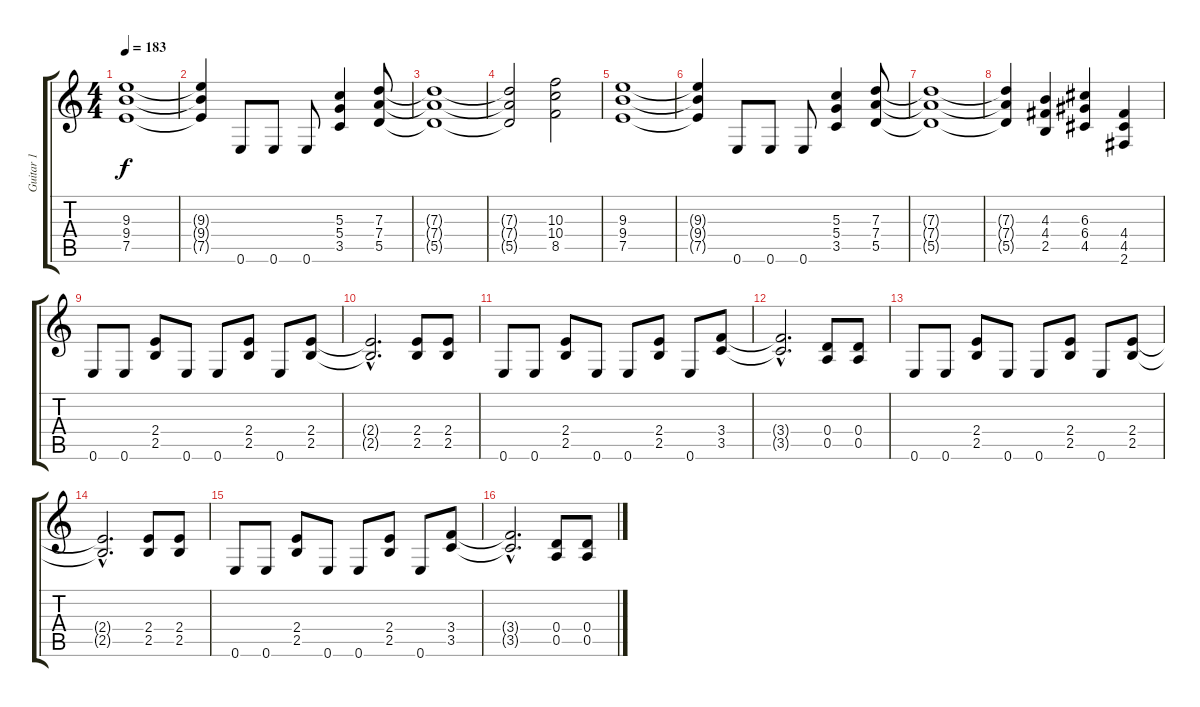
\track ("Guitar 1" "Guitar 1") {instrument distortionguitar}
\staff {score tabs}
\tuning (E4 B3 G3 D3 A2 E2) {hide}
\ts (4 4)
\tempo 183
\clef g2
\ks c
(9.3 9.4 7.5).1{dy f} |
(9.3{t} 9.4{t} 7.5{t}).4 0.6.8 0.6.8 0.6.8 (5.3 5.4 3.5).4 (7.3 7.4 5.5).8 |
(7.3{t} 7.4{t} 5.5{t}).1 |
(7.3{t} 7.4{t} 5.5{t}).2 (10.3 10.4 8.5).2 |
(9.3 9.4 7.5).1 |
(9.3{t} 9.4{t} 7.5{t}).4 0.6.8 0.6.8 0.6.8 (5.3 5.4 3.5).4 (7.3 7.4 5.5).8 |
(7.3{t} 7.4{t} 5.5{t}).1 |
(7.3{t} 7.4{t} 5.5{t}).4 (4.3 4.4 2.5).4 (6.3 6.4 4.5).4 (4.4 4.5 2.6).4 |
0.6.8 0.6.8 (2.4 2.5).8 0.6.8 0.6.8 (2.4 2.5).8 0.6.8 (2.4 2.5).8 |
(2.4{hac t} 2.5{hac t}).2{d} (2.4 2.5).8 (2.4 2.5).8 |
0.6.8 0.6.8 (2.4 2.5).8 0.6.8 0.6.8 (2.4 2.5).8 0.6.8 (3.4 3.5).8 |
(3.4{hac t} 3.5{hac t}).2{d} (0.4 0.5).8 (0.4 0.5).8 |
0.6.8 0.6.8 (2.4 2.5).8 0.6.8 0.6.8 (2.4 2.5).8 0.6.8 (2.4 2.5).8 |
(2.4{hac t} 2.5{hac t}).2{d} (2.4 2.5).8 (2.4 2.5).8 |
0.6.8 0.6.8 (2.4 2.5).8 0.6.8 0.6.8 (2.4 2.5).8 0.6.8 (3.4 3.5).8 |
(3.4{hac t} 3.5{hac t}).2{d} (0.4 0.5).8 (0.4 0.5).8
